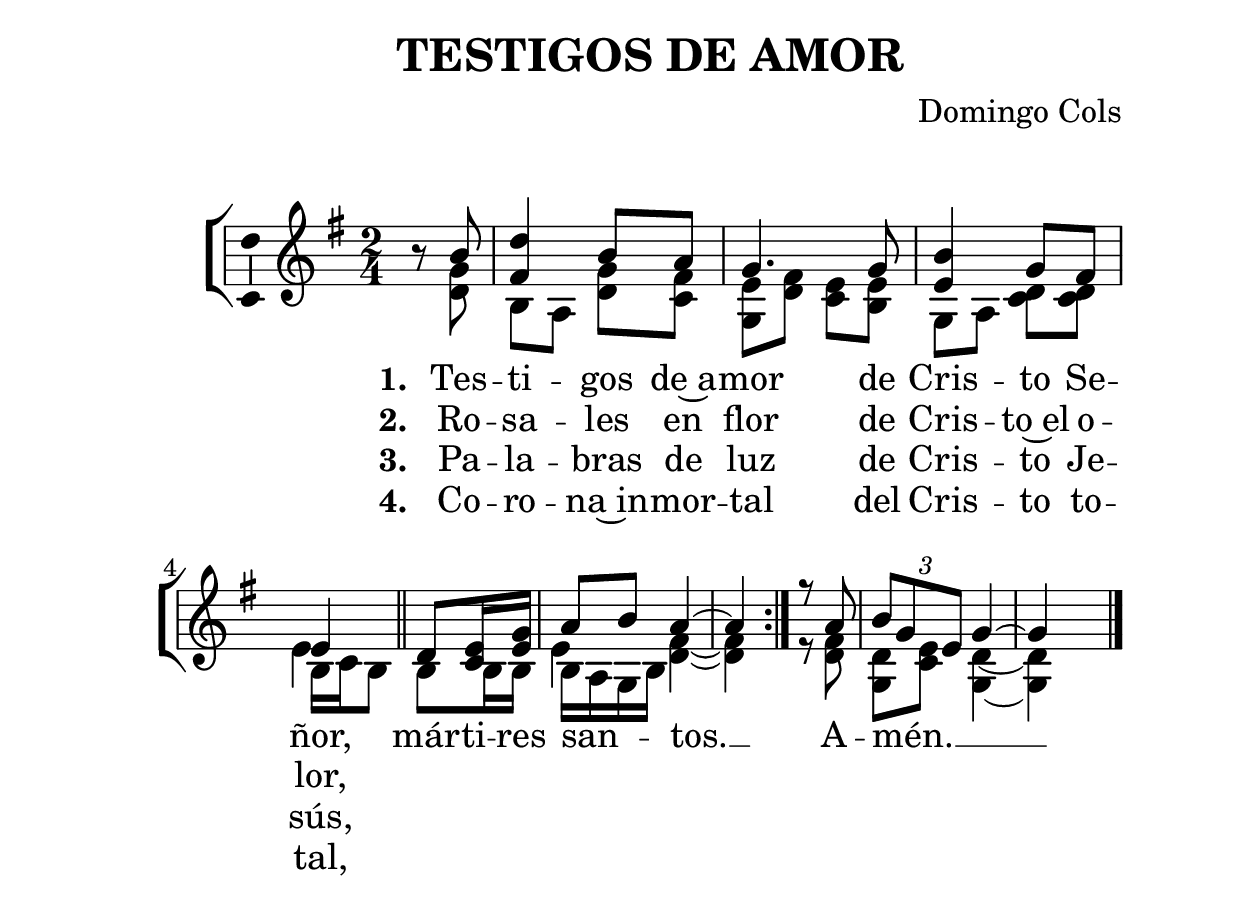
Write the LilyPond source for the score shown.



%versión de lilypond para la que se ha escrito esta partitura:
\version "2.16.0"

	%Tamaño papel
	#(set-default-paper-size "a4")
	%Tamaño partitura
	#(set-global-staff-size 28)
	%No responde al pulsar sobre una nota
	#(ly:set-option 'point-and-click #f)

%parámetros del encabezamiento:
\header {
	%title = "TESTIGOS DE AMOR"
	title = \markup{\fontsize #-1 "TESTIGOS DE AMOR"}
	subtitle = ""
	composer = "Domingo Cols"
	poet = ""
	meter = ""
	arranger = ""
%	tagline="Monasterio de la Madre de Dios. Buenafuente del Sistal."
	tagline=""
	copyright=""
	tiempo = ""
	usos = ""
	letra = "Testigos de amor de Cristo Señor, mártires santos. Amén. Rosales en flor de Cristo el olor, mártires santos. Amén. Palabras de luz de Cristo Jesús, mártires santos. Amén. Corona inmortal del Cristo total, mártires santos. Amén."
	}

%parámetros asociados al papel:
\paper  {
	oddHeaderMarkup = \markup {\fill-line { \on-the-fly #not-first-page \fromproperty #'header:title \on-the-fly #not-first-page \fromproperty #'header:composer }}
	evenHeaderMarkup = \markup {\fill-line { \fromproperty #'header:composer \fromproperty #'header:title }}
	#(set-paper-size "a4")
	print-page-number = ##f
	first-page-number = 1
	print-first-page-number = ##f
%	head-separation = 3.0 \cm
	top-margin = 2.0 \cm
	bottom-margin = 0.0\cm
%%%	bottom-margin = -2.0\cm
	left-margin = 3.0 \cm
	line-width = 16.0 \cm
	indent = 8\mm
	interscoreline = 2.\mm
	between-system-space = 15\mm
%	para que las partituras no llenen la hoja:
	ragged-bottom = ##t
%	idem para la última hoja:
	ragged-last-bottom = ##f
%	para que las partituras llenen el ancho del papel:
	ragged-last = ##f
	after-title-space = 2.5 \cm
%page-count=1
%system-count=4

	%Flexible Vertical Spacing
%	markup-markup-spacing =
%	#'((basic-distance . 15) (minimum-distance . 15) (padding . 3))
	markup-system-spacing =
	#'((basic-distance . 15) (minimum-distance . 15) (padding . 3))
	system-system-spacing =
	#'((basic-distance . 15) (minimum-distance . 15) (padding . 3))
	score-system-spacing =
	#'((basic-distance . 15) (minimum-distance . 15) (padding . 5))
%	top-system-spacing = % header
%	#'((basic-distance . 8) (minimum-distance . 0) (padding . 0))
%	top-markup-spacing =
%	#'((basic-distance . 20) (minimum-distance . 20) (padding . 0))
	last-bottom-spacing = % footer
	#'((basic-distance . 5) (minimum-distance . 5) (padding . 0))
%	score-markup-spacing =
%	#'((basic-distance . 16) (minimum-distance . 13) (padding . 0))

	}


%parámetros que afectan a toda la partitura:
global =  {
	%clave de sol (G):
	\clef G
	%armadura:
%%%	\transpose a b
	\key g \major
	\tempo 4=50
	\set Score.tempoHideNote = ##t
	}


melodia =
%%%	\transpose a b
{
	\relative c'' {

\time 2/4

\partial4 r8

<<
{
\voiceOne
\stemUp

b8
<d fis,>4 b8 a
g4. g8
<b e,>4 g8 fis
e4

\bar "||"
%\bar ":"
%\bar "dashed"

d8 <e c>16 <g e>
a8 b a4~
a4

\bar ":|"

r8 a8
\times 2/3 {b8 g e} g4~
g4 s4

}
\new Voice {
\voiceTwo
\stemDown

<d g>8
b8 a <d g> <c fis>
<g e'>8 <d' fis> <c e> <b e>
g8 a <c d> <c d>
<<{\stemDown b16 c b8}\\{\shiftOn e4}>>

\bar "||"
%\bar ":"
%\bar "dashed"

b8 b16 b
<<{\stemDown b16 a g b}\\{\shiftOn e4}>> <d fis>4~
<d fis>4

\bar ":|"

r8 <fis d>8
<g, d'>8 <c e> <g d'>4~
<g d'>4 s4

}
>>

\bar "|."
}
}


texto = \lyricmode {
\set stanza =#"1. " Tes -- ti -- gos de~a -- mor
de Cris -- to Se -- ñor,
már -- ti -- res san -- _ tos. __
A -- mén. __ _ _ _
	}

textodos = \lyricmode {
\set stanza =#"2. " Ro -- sa -- les en flor
de Cris -- to~el o -- lor,
	}

textotres = \lyricmode {
\set stanza =#"3. " Pa -- la -- bras de luz
de Cris -- to Je -- sús,
	}

textocuatro = \lyricmode {
\set stanza =#"4. " Co -- ro -- na~in -- mor -- tal
del Cris -- to to -- tal,
	}


vozStaff = \context Voice = vozStaff
\with {\consists "Ambitus_engraver"}
<<
	\set Staff.instrumentName = ""
	\set Staff.shortInstrumentName = ""
	\set Staff.midiInstrument = #"acoustic grand"
	\set Staff.midiMinimumVolume = #0.7
	\set Staff.midiMaximumVolume = #0.9
	\global
	\melodia
	>>


textoStaff = \context Lyrics = textoStaff <<
	\lyricsto vozStaff \texto
	>>

textodosStaff = \context Lyrics = textodosStaff <<
	\lyricsto vozStaff \textodos
	>>

textotresStaff = \context Lyrics = textotresStaff <<
	\lyricsto vozStaff \textotres
	>>

textocuatroStaff = \context Lyrics = textocuatroStaff <<
	\lyricsto vozStaff \textocuatro
	>>


\book {
	\score {
		\context ChoirStaff {
			\override StaffGroup.SystemStartBracket #'collapse-height = #1
			\override Score.SystemStartBar #'collapse-height = #1
			<<
			\vozStaff
			\textoStaff
			\textodosStaff
			\textotresStaff
			\textocuatroStaff
			>>
		}
		\layout {
	    		\context {
				\Lyrics
				%\override LyricText #'font-size = #2
				}
	   		\context {
				\Score
				%\override StaffSymbol #'staff-space = #(magstep +3)
				}
%%%			\context {
%%%				\Staff
%%%				\remove "Time_signature_engraver"
%%%				\override BarLine #'transparent = ##t
%%%				}
			}
		}
	\score {
		\context ChoirStaff {
			\override StaffGroup.SystemStartBracket #'collapse-height = #1
			\override Score.SystemStartBar #'collapse-height = #1
			<<
			\vozStaff
			>>
		}
		\midi {
	  		\context {
	  			\Score
				tempoWholesPerMinute = #(ly:make-moment 70 4)
				}
			}
		}
}


